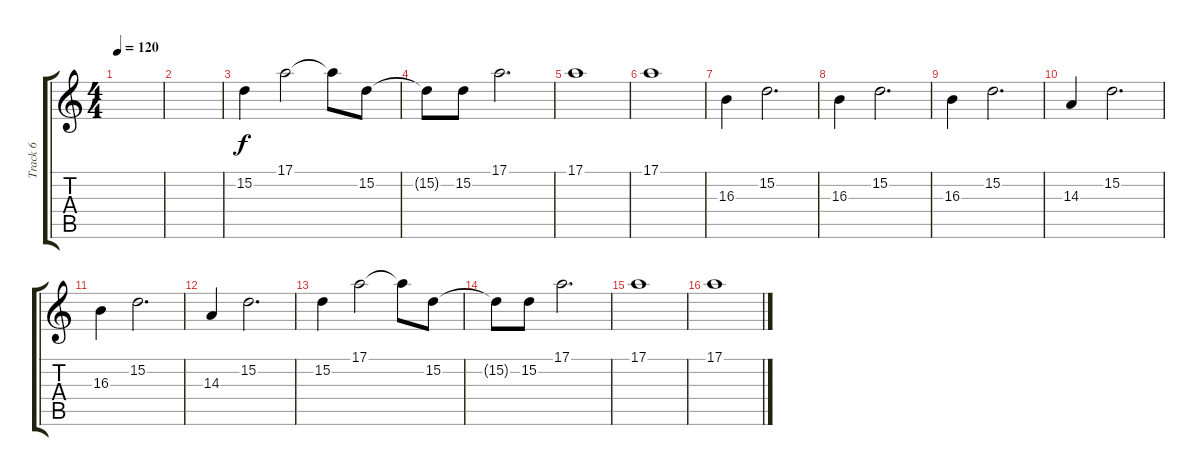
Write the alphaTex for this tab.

\track ("Track 6" "Track 6") {instrument celesta}
\staff {score tabs}
\tuning (E4 B3 G3 D3 A2 E2) {hide}
\ts (4 4)
\tempo 120
\clef g2
\ks c
|
|
15.2.4 17.1.2 17.1{t}.8 15.2.8 |
15.2{t}.8 15.2.8 17.1.2{d} |
17.1.1 |
17.1.1 |
16.3.4 15.2.2{d} |
16.3.4 15.2.2{d} |
16.3.4 15.2.2{d} |
14.3.4 15.2.2{d} |
16.3.4 15.2.2{d} |
14.3.4 15.2.2{d} |
15.2.4 17.1.2 17.1{t}.8 15.2.8 |
15.2{t}.8 15.2.8 17.1.2{d} |
17.1.1 |
17.1.1
